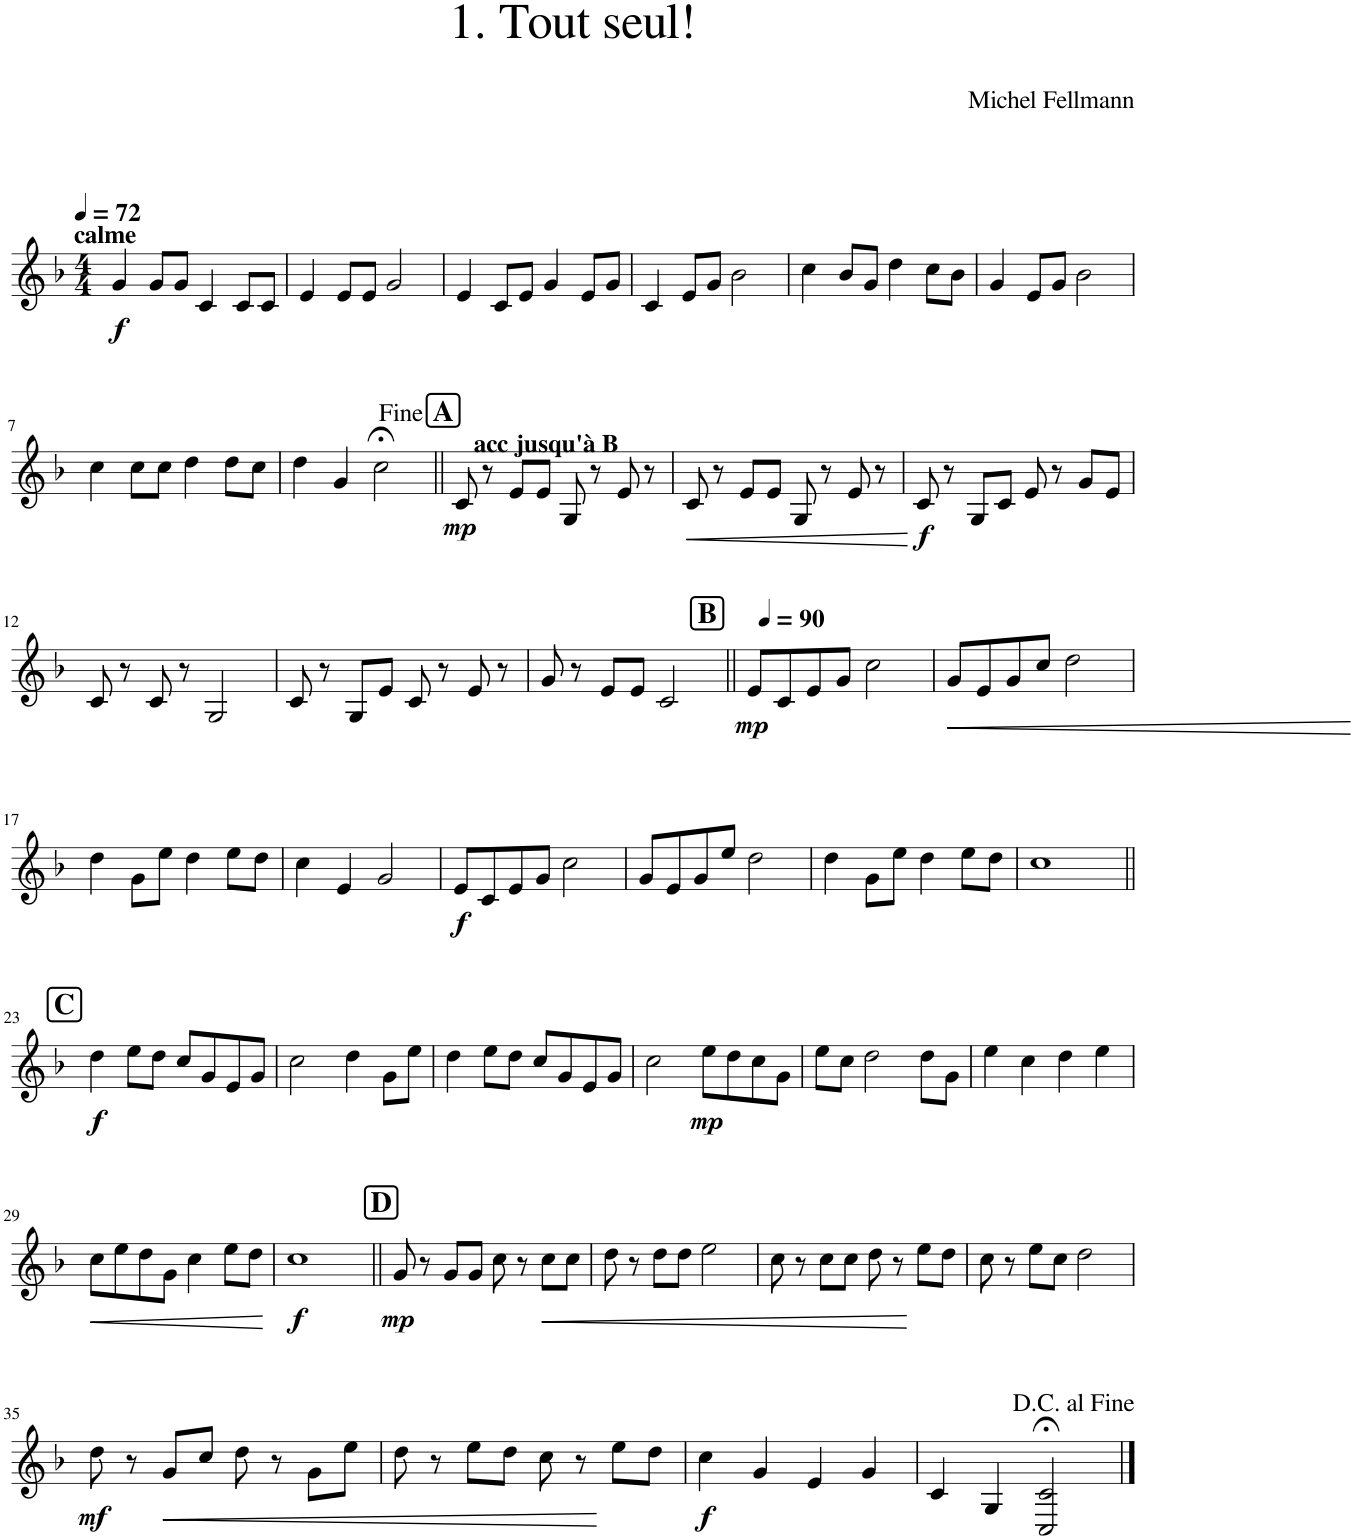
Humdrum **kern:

**kern	**dynam
*part1	*part1
*staff1	*staff1
*I"Cor en Fa	*
*I'Cor Fa	*
*clefG2	*
*Trd4c7	*
*k[b-]	*
*M4/4	*
*MM72	*
=1	=1
!LO:TX:a:B:t=calme	!
!	!LO:DY:b
4g/	f
8g/L	.
8g/J	.
4c/	.
8c/L	.
8c/J	.
=2	=2
4e/	.
8e/L	.
8e/J	.
2g/	.
=3	=3
4e/	.
8c/L	.
8e/J	.
4g/	.
8e/L	.
8g/J	.
=4	=4
4c/	.
8e/L	.
8g/J	.
2b-\	.
=5	=5
4cc\	.
8b-/L	.
8g/J	.
4dd\	.
8cc\L	.
8b-\J	.
=6	=6
4g/	.
8e/L	.
8g/J	.
2b-\	.
!!LO:LB:g=z
=7	=7
4cc\	.
8cc\L	.
8cc\J	.
4dd\	.
8dd\L	.
8cc\J	.
=8	=8
4dd\	.
4g/	.
2cc;<\	.
!!LO:REH:place=s1:a:B:cj:fs=14:t=A
=9||	=9||
!	!LO:DY:b
8c/	mp
!LO:TX:a:B:t=acc jusqu'à B	!
8r	.
8e/L	.
8e/J	.
8G/	.
8r	.
8e/	.
8r	.
=10	=10
!	!LO:HP:b
8c/	<
8r	.
8e/L	.
8e/J	.
8G/	.
8r	.
8e/	.
8r	.
.	[
=11	=11
!	!LO:DY:b
8c/	f
8r	.
8G/L	.
8c/J	.
8e/	.
8r	.
8g/L	.
8e/J	.
!!LO:LB:g=z
=12	=12
8c/	.
8r	.
8c/	.
8r	.
2G/	.
=13	=13
8c/	.
8r	.
8G/L	.
8e/J	.
8c/	.
8r	.
8e/	.
8r	.
!!LO:REH:place=s1:a:B:cj:fs=14:t=B:qo=2
=14	=14
8g/	.
8r	.
8e/L	.
8e/J	.
2c/	.
=15||	=15||
*MM90	*
!	!LO:DY:b
8e/L	mp
8c/	.
8e/	.
8g/J	.
2cc\	.
=16	=16
!	!LO:HP:b
8g/L	<
8e/	.
8g/	.
8cc/J	.
2dd\	.
.	[
!!LO:LB:g=z
=17	=17
4dd\	.
8g\L	.
8ee\J	.
4dd\	.
8ee\L	.
8dd\J	.
=18	=18
4cc\	.
4e/	.
2g/	.
=19	=19
!	!LO:DY:b
8e/L	f
8c/	.
8e/	.
8g/J	.
2cc\	.
=20	=20
8g/L	.
8e/	.
8g/	.
8ee/J	.
2dd\	.
=21	=21
4dd\	.
8g\L	.
8ee\J	.
4dd\	.
8ee\L	.
8dd\J	.
=22	=22
1cc	.
!!LO:LB:g=z
!!LO:REH:place=s1:a:B:cj:fs=14:t=C
=23||	=23||
!	!LO:DY:b
4dd\	f
8ee\L	.
8dd\J	.
8cc/L	.
8g/	.
8e/	.
8g/J	.
=24	=24
2cc\	.
4dd\	.
8g\L	.
8ee\J	.
=25	=25
4dd\	.
8ee\L	.
8dd\J	.
8cc/L	.
8g/	.
8e/	.
8g/J	.
=26	=26
2cc\	.
!	!LO:DY:b
8ee\L	mp
8dd\	.
8cc\	.
8g\J	.
=27	=27
8ee\L	.
8cc\J	.
2dd\	.
8dd\L	.
8g\J	.
=28	=28
4ee\	.
4cc\	.
4dd\	.
4ee\	.
!!LO:LB:g=z
=29	=29
!	!LO:HP:b
8cc\L	<
8ee\	.
8dd\	.
8g\J	.
4cc\	.
8ee\L	.
8dd\J	.
.	[
=30	=30
!	!LO:DY:b
1cc	f
!!LO:REH:place=s1:a:B:cj:fs=14:t=D
=31||	=31||
!	!LO:DY:b
8g/	mp
8r	.
8g/L	.
8g/J	.
8cc\	.
8r	.
!	!LO:HP:b
8cc\L	<
8cc\J	.
.	[
=32	=32
8dd\	.
8r	.
8dd\L	.
8dd\J	.
2ee\	.
=33	=33
8cc\	.
8r	.
8cc\L	.
8cc\J	.
8dd\	.
8r	.
8ee\L	.
8dd\J	.
=34	=34
8cc\	.
8r	.
8ee\L	.
8cc\J	.
2dd\	.
!!LO:LB:g=z
=35	=35
!	!LO:DY:b
8dd\	mf
8r	.
!	!LO:HP:b
8g/L	<
8cc/J	.
8dd\	.
8r	.
8g\L	.
8ee\J	.
.	[
=36	=36
8dd\	.
8r	.
8ee\L	.
8dd\J	.
8cc\	.
8r	.
8ee\L	.
8dd\J	.
=37	=37
!	!LO:DY:b
4cc\	f
4g/	.
4e/	.
4g/	.
=38	=38
4c/	.
4G/	.
2C/;< 2c/;<	.
==	==
*-	*-
